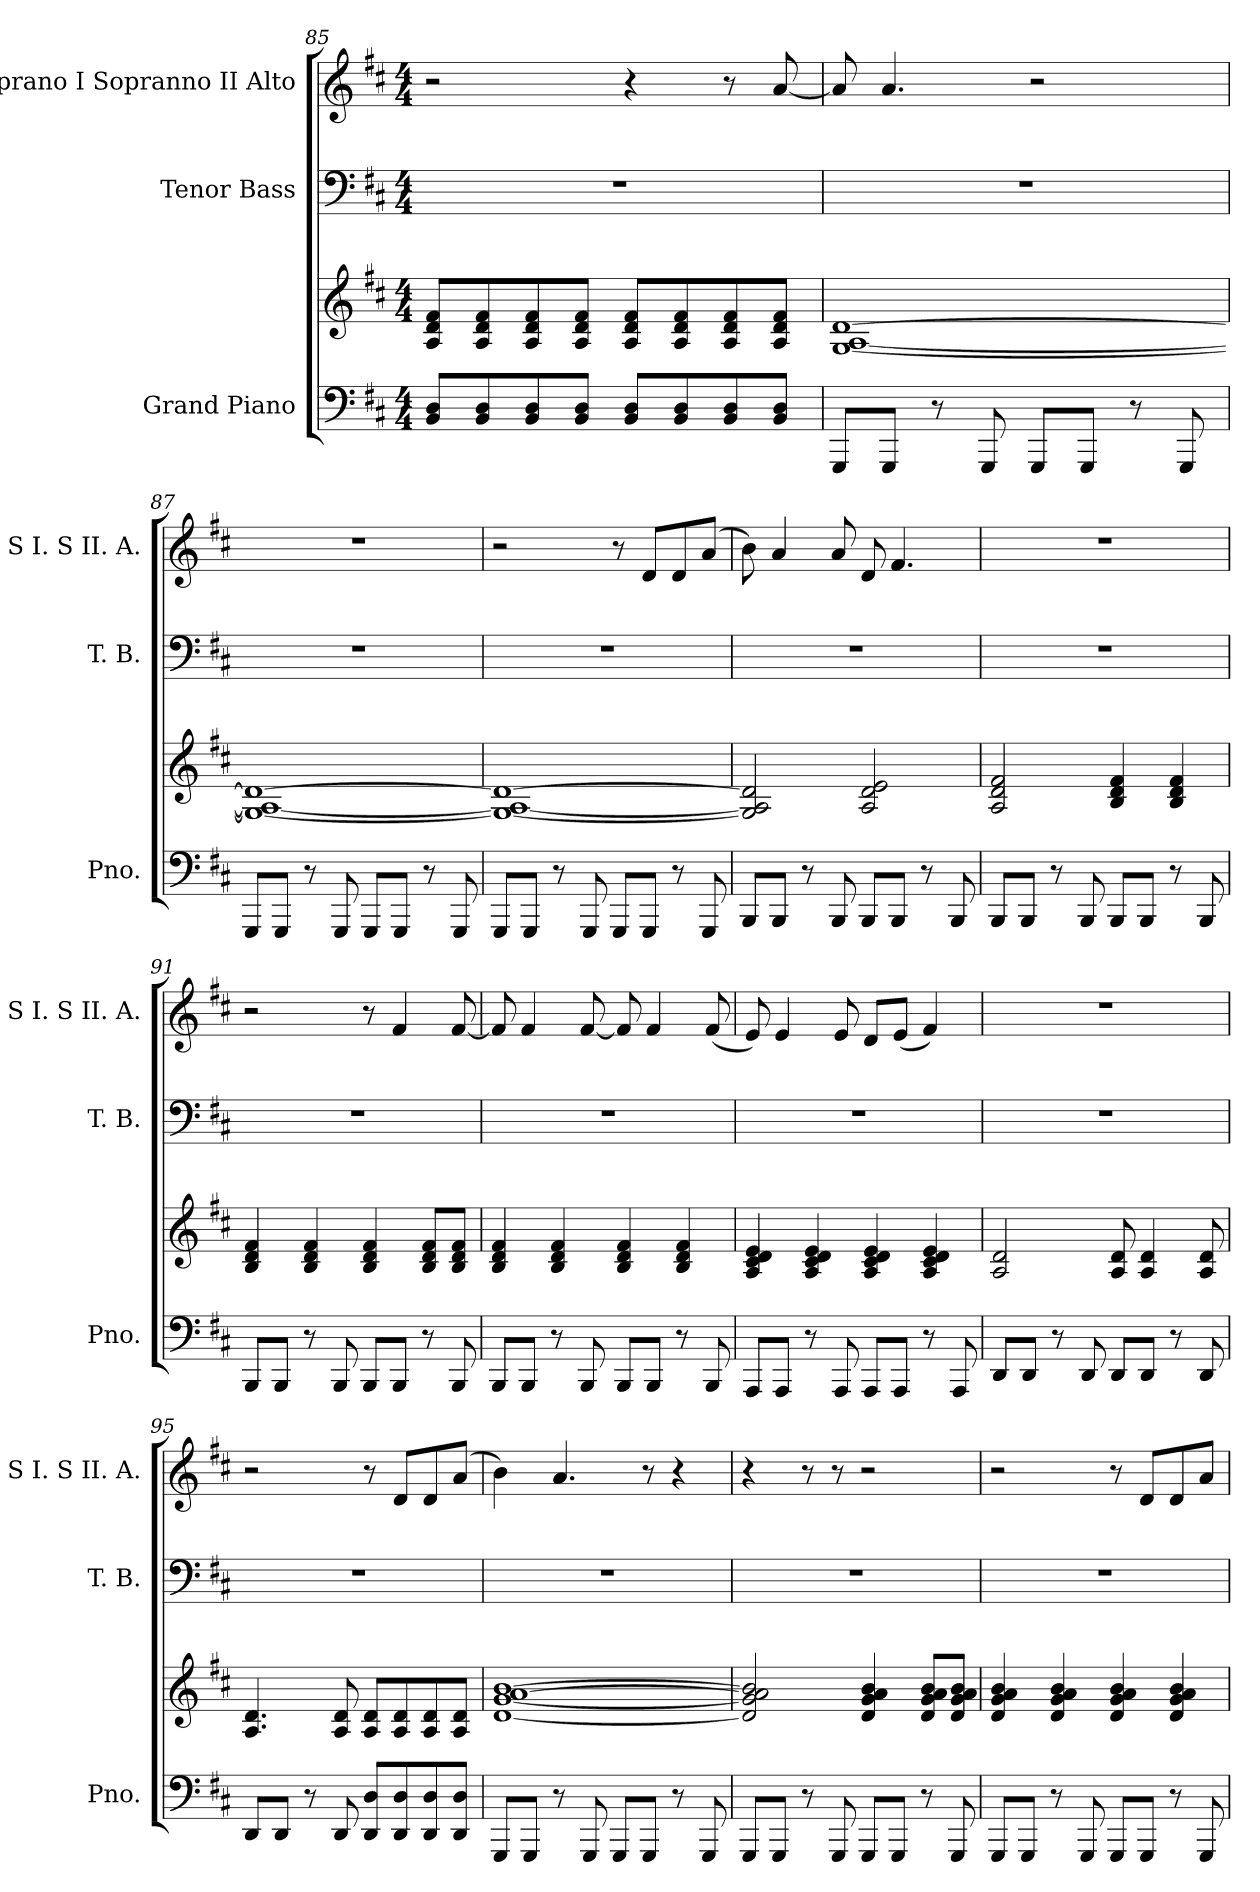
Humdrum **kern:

**kern	**kern	**kern	**kern
*part3	*part3	*part2	*part1
*staff4	*staff3	*staff2	*staff1
*I"Grand Piano	*	*I"Tenor Bass	*I"Soprano I Sopranno II Alto
*I'Pno.	*	*I'T. B.	*I'S I. S II. A.
*clefF4	*clefG2	*clefF4	*clefG2
*k[f#c#]	*k[f#c#]	*k[f#c#]	*k[f#c#]
*M4/4	*M4/4	*M4/4	*M4/4
=85	=85	=85	=85
8BB/ 8D/L	8A/ 8d/ 8f#/L	1r	2r
8BB/ 8D/	8A/ 8d/ 8f#/	.	.
8BB/ 8D/	8A/ 8d/ 8f#/	.	.
8BB/ 8D/J	8A/ 8d/ 8f#/J	.	.
8BB/ 8D/L	8A/ 8d/ 8f#/L	.	4r
8BB/ 8D/	8A/ 8d/ 8f#/	.	.
8BB/ 8D/	8A/ 8d/ 8f#/	.	8r
8BB/ 8D/J	8A/ 8d/ 8f#/J	.	[8a/
=86	=86	=86	=86
8GGG/L	[1G [1A [1d	1r	8a/]
8GGG/J	.	.	4.a/
8r	.	.	.
8GGG/	.	.	.
8GGG/L	.	.	2r
8GGG/J	.	.	.
8r	.	.	.
8GGG/	.	.	.
!!LO:LB:g=z
=87	=87	=87	=87
8GGG/L	1G_ 1A_ 1d_	1r	1r
8GGG/J	.	.	.
8r	.	.	.
8GGG/	.	.	.
8GGG/L	.	.	.
8GGG/J	.	.	.
8r	.	.	.
8GGG/	.	.	.
=88	=88	=88	=88
8GGG/L	1G_ 1A_ 1d_	1r	2r
8GGG/J	.	.	.
8r	.	.	.
8GGG/	.	.	.
8GGG/L	.	.	8r
8GGG/J	.	.	8d/L
8r	.	.	8d/
8GGG/	.	.	(8a/J
=89	=89	=89	=89
8BBB/L	2G/] 2A/] 2d/]	1r	8b\)
8BBB/J	.	.	4a/
8r	.	.	.
8BBB/	.	.	8a/
8BBB/L	2A/ 2d/ 2e/	.	8d/
8BBB/J	.	.	4.f#/
8r	.	.	.
8BBB/	.	.	.
=90	=90	=90	=90
8BBB/L	2A/ 2d/ 2f#/	1r	1r
8BBB/J	.	.	.
8r	.	.	.
8BBB/	.	.	.
8BBB/L	4B/ 4d/ 4f#/	.	.
8BBB/J	.	.	.
8r	4B/ 4d/ 4f#/	.	.
8BBB/	.	.	.
!!LO:PB:g=z
=91	=91	=91	=91
8BBB/L	4B/ 4d/ 4f#/	1r	2r
8BBB/J	.	.	.
8r	4B/ 4d/ 4f#/	.	.
8BBB/	.	.	.
8BBB/L	4B/ 4d/ 4f#/	.	8r
8BBB/J	.	.	4f#/
8r	8B/ 8d/ 8f#/L	.	.
8BBB/	8B/ 8d/ 8f#/J	.	[8f#/
=92	=92	=92	=92
8BBB/L	4B/ 4d/ 4f#/	1r	8f#/]
8BBB/J	.	.	4f#/
8r	4B/ 4d/ 4f#/	.	.
8BBB/	.	.	[8f#/
8BBB/L	4B/ 4d/ 4f#/	.	8f#/]
8BBB/J	.	.	4f#/
8r	4B/ 4d/ 4f#/	.	.
8BBB/	.	.	(8f#/
=93	=93	=93	=93
8AAA/L	4A/ 4c#/ 4d/ 4e/	1r	8e/)
8AAA/J	.	.	4e/
8r	4A/ 4c#/ 4d/ 4e/	.	.
8AAA/	.	.	8e/
8AAA/L	4A/ 4c#/ 4d/ 4e/	.	8d/L
8AAA/J	.	.	(8e/J
8r	4A/ 4c#/ 4d/ 4e/	.	4f#/)
8AAA/	.	.	.
=94	=94	=94	=94
8DD/L	2A/ 2d/	1r	1r
8DD/J	.	.	.
8r	.	.	.
8DD/	.	.	.
8DD/L	8A/ 8d/	.	.
8DD/J	4A/ 4d/	.	.
8r	.	.	.
8DD/	8A/ 8d/	.	.
!!LO:LB:g=z
=95	=95	=95	=95
8DD/L	4.A/ 4.d/	1r	2r
8DD/J	.	.	.
8r	.	.	.
8DD/	8A/ 8d/	.	.
8DD/ 8D/L	8A/ 8d/L	.	8r
8DD/ 8D/	8A/ 8d/	.	8d/L
8DD/ 8D/	8A/ 8d/	.	8d/
8DD/ 8D/J	8A/ 8d/J	.	(8a/J
=96	=96	=96	=96
8GGG/L	[1d [1g [1a [1b	1r	4b\)
8GGG/J	.	.	.
8r	.	.	4.a/
8GGG/	.	.	.
8GGG/L	.	.	.
8GGG/J	.	.	8r
8r	.	.	4r
8GGG/	.	.	.
=97	=97	=97	=97
8GGG/L	2d/] 2g/] 2a/] 2b/]	1r	4r
8GGG/J	.	.	.
8r	.	.	8r
8GGG/	.	.	8r
8GGG/L	4d/ 4g/ 4a/ 4b/	.	2r
8GGG/J	.	.	.
8r	8d/ 8g/ 8a/ 8b/L	.	.
8GGG/	8d/ 8g/ 8a/ 8b/J	.	.
=98	=98	=98	=98
8GGG/L	4d/ 4g/ 4a/ 4b/	1r	2r
8GGG/J	.	.	.
8r	4d/ 4g/ 4a/ 4b/	.	.
8GGG/	.	.	.
8GGG/L	4d/ 4g/ 4a/ 4b/	.	8r
8GGG/J	.	.	8d/L
8r	4d/ 4g/ 4a/ 4b/	.	8d/
8GGG/	.	.	8a/J
=	=	=	=
*-	*-	*-	*-
